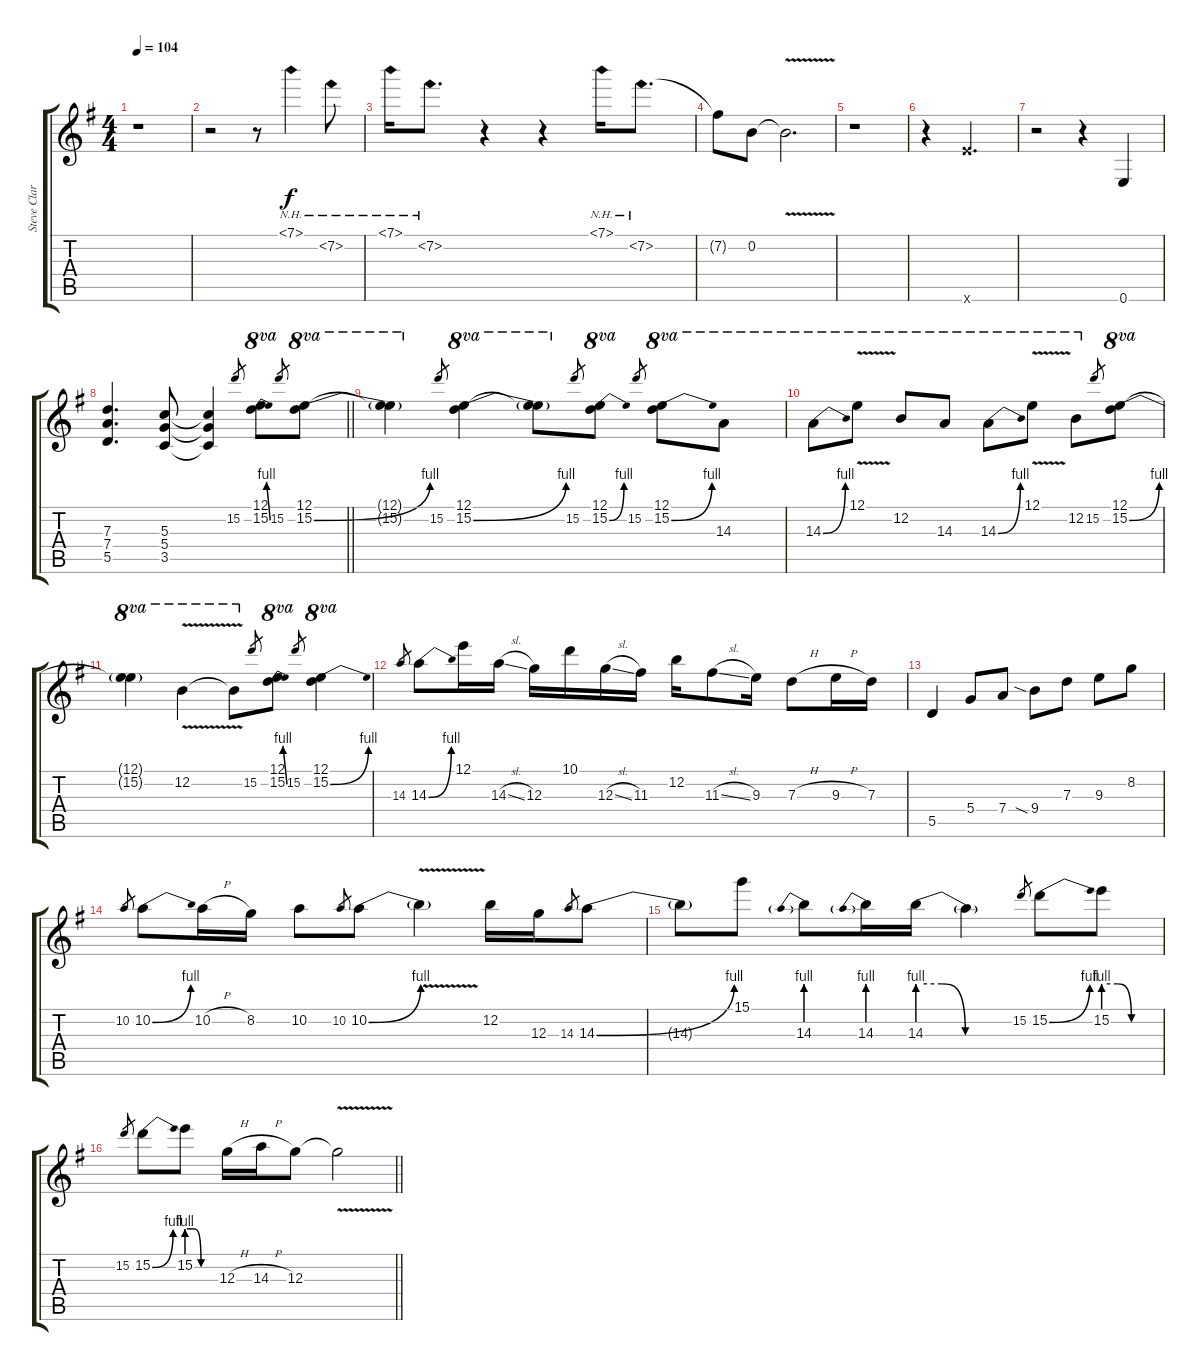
\track ("Steve Clark" "Steve Clar") {instrument distortionguitar}
\staff {score tabs}
\tuning (E4 B3 G3 D3 A2 E2) {hide}
\ts (4 4)
\tempo 104
\clef g2
\ks eminor
r.1{dy f} |
r.2 r.8 7.1{nh}.4 7.2{nh}.8 |
7.1{nh}.16 7.2{nh}.8{d} r.4 r.4 7.1{nh}.16 7.2{nh}.8{d} |
7.2{t}.8 0.2.8 0.2{v t}.2{d} |
r.1 |
r.4 12.6{x}.2{d} |
r.2 r.4 0.6.4 |
\barLineRight lightlight
(7.3 7.4 5.5).4{d} (5.3 5.4 3.5).8 (5.3{t} 5.4{t} 3.5{t}).4 15.2.8{gr} (12.1 15.2{be (bend 0 0 60 4)}).8{ot 8va} 15.2.8{gr} (12.1 15.2{be (bend 0 0 60 4)}).8{ot 8va} |
(12.1{t} 15.2{t}).4{ot 8va} 15.2.8{gr} (12.1 15.2{be (bend 0 0 60 4)}).4{ot 8va} (12.1{t} 15.2{t}).8{ot 8va} 15.2.8{gr} (12.1 15.2{be (bend 0 0 60 4)}).8{ot 8va} 15.2.8{gr} (12.1 15.2{be (bend 0 0 60 4)}).8{ot 8va} 14.3.8{ot 8va} |
14.3{be (bend 0 0 60 4)}.8{ot 8va} 12.1{v}.8{ot 8va} 12.2.8{ot 8va} 14.3.8{ot 8va} 14.3{be (bend 0 0 60 4)}.8{ot 8va} 12.1{v}.8{ot 8va} 12.2.8{ot 8va} 15.2.8{gr} (12.1 15.2{be (bend 0 0 60 4)}).8{ot 8va} |
(12.1{t} 15.2{t}).4{ot 8va} 12.2{v}.4{ot 8va} 12.2{t}.8{ot 8va} 15.2.8{gr} (12.1 15.2{be (bend 0 0 60 4)}).8{ot 8va} 15.2.8{gr} (12.1 15.2{be (bend 0 0 60 4)}).4{ot 8va} |
14.3.8{gr} 14.3{be (bend 0 0 60 4)}.8 12.1.16 14.3{sl}.16 12.3.16 10.1.16 12.3{sl}.16 11.3.16 12.2.16 11.3{sl}.8 9.3.16 7.3{h}.8 9.3{h}.16 7.3.16 |
5.5.4 5.4.8 7.4.8 9.4{sia}.8 7.3.8 9.3.8 8.2.8 |
10.2.8{gr} 10.2{be (bend 0 0 60 4)}.8 10.2{h}.16 8.2.16 10.2.8 10.2.8{gr} 10.2{be (bend 0 0 60 4)}.8 10.2{v t}.4 12.2.16 12.3.16 14.3.8{gr} 14.3{be (bend 0 0 60 4)}.8 |
14.3{t}.8 15.1.8 14.3{be (prebend 0 4 60 4)}.8 14.3{be (prebend 0 4 60 4)}.16 14.3{be (custom 0 4 15 4 30 0 60 0)}.16 14.3{t}.4 15.2.8{gr} 15.2{be (bend 0 0 60 4)}.8 15.2{be (custom 0 4 15 4 30 0 60 0)}.8 |
\barLineRight lightlight
15.2.8{gr} 15.2{be (bend 0 0 60 4)}.8 15.2{be (custom 0 4 15 4 30 0 60 0)}.8 12.3{h}.16 14.3{h}.16 12.3.8 12.3{v t}.2
